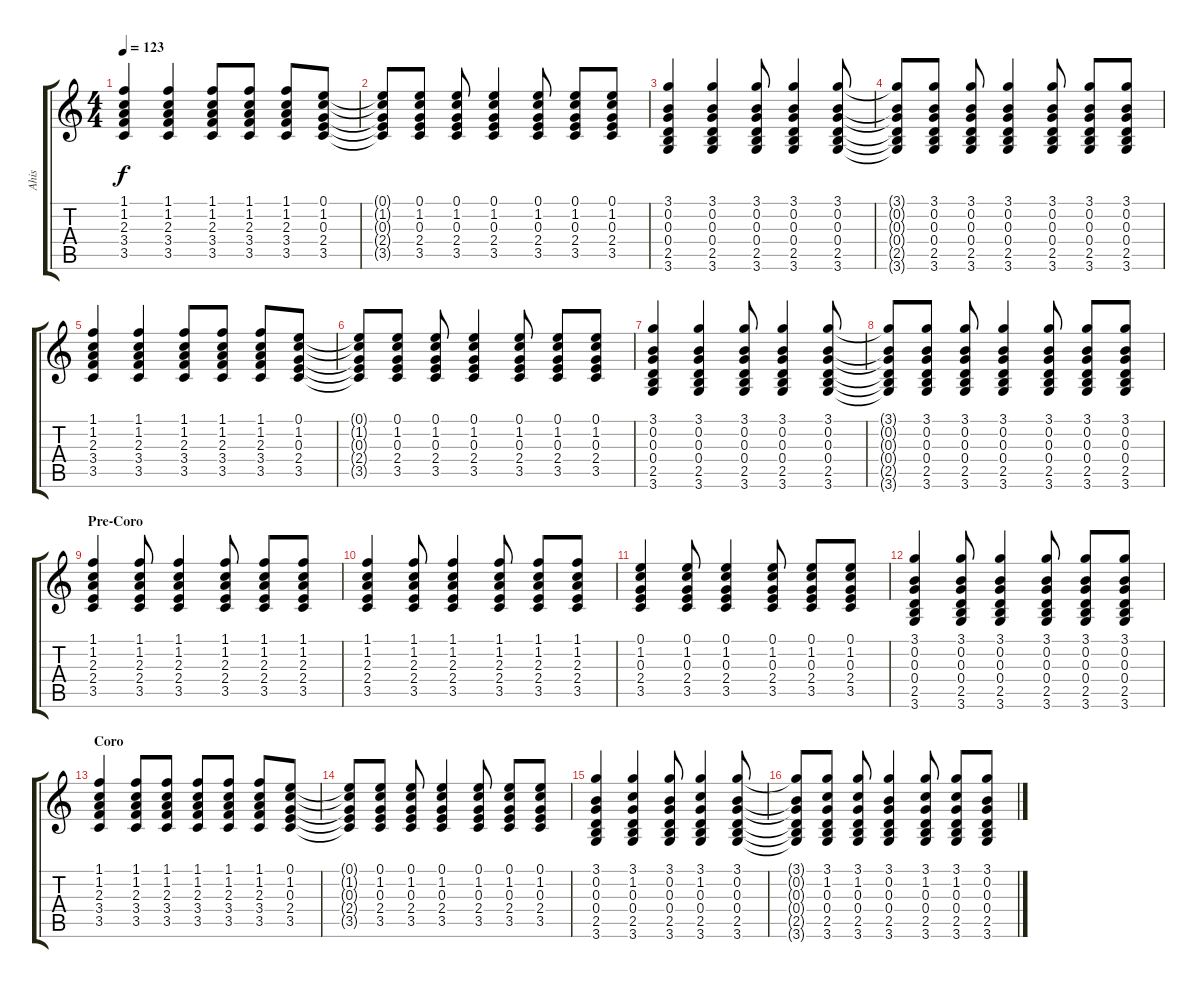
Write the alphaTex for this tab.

\track ("Ahis" "Ahis") {instrument acousticguitarsteel}
\staff {score tabs}
\tuning (E4 B3 G3 D3 A2 E2) {hide}
\ts (4 4)
\tempo 123
\clef g2
\ks c
(1.1 1.2 2.3 3.4 3.5).4{dy f} (1.1 1.2 2.3 3.4 3.5).4 (1.1 1.2 2.3 3.4 3.5).8 (1.1 1.2 2.3 3.4 3.5).8 (1.1 1.2 2.3 3.4 3.5).8 (0.1 1.2 0.3 2.4 3.5).8 |
(0.1{t} 1.2{t} 0.3{t} 2.4{t} 3.5{t}).8 (0.1 1.2 0.3 2.4 3.5).8 (0.1 1.2 0.3 2.4 3.5).8 (0.1 1.2 0.3 2.4 3.5).4 (0.1 1.2 0.3 2.4 3.5).8 (0.1 1.2 0.3 2.4 3.5).8 (0.1 1.2 0.3 2.4 3.5).8 |
(3.1 0.2 0.3 0.4 2.5 3.6).4 (3.1 0.2 0.3 0.4 2.5 3.6).4 (3.1 0.2 0.3 0.4 2.5 3.6).8 (3.1 0.2 0.3 0.4 2.5 3.6).4 (3.1 0.2 0.3 0.4 2.5 3.6).8 |
(3.1{t} 0.2{t} 0.3{t} 0.4{t} 2.5{t} 3.6{t}).8 (3.1 0.2 0.3 0.4 2.5 3.6).8 (3.1 0.2 0.3 0.4 2.5 3.6).8 (3.1 0.2 0.3 0.4 2.5 3.6).4 (3.1 0.2 0.3 0.4 2.5 3.6).8 (3.1 0.2 0.3 0.4 2.5 3.6).8 (3.1 0.2 0.3 0.4 2.5 3.6).8 |
(1.1 1.2 2.3 3.4 3.5).4 (1.1 1.2 2.3 3.4 3.5).4 (1.1 1.2 2.3 3.4 3.5).8 (1.1 1.2 2.3 3.4 3.5).8 (1.1 1.2 2.3 3.4 3.5).8 (0.1 1.2 0.3 2.4 3.5).8 |
(0.1{t} 1.2{t} 0.3{t} 2.4{t} 3.5{t}).8 (0.1 1.2 0.3 2.4 3.5).8 (0.1 1.2 0.3 2.4 3.5).8 (0.1 1.2 0.3 2.4 3.5).4 (0.1 1.2 0.3 2.4 3.5).8 (0.1 1.2 0.3 2.4 3.5).8 (0.1 1.2 0.3 2.4 3.5).8 |
(3.1 0.2 0.3 0.4 2.5 3.6).4 (3.1 0.2 0.3 0.4 2.5 3.6).4 (3.1 0.2 0.3 0.4 2.5 3.6).8 (3.1 0.2 0.3 0.4 2.5 3.6).4 (3.1 0.2 0.3 0.4 2.5 3.6).8 |
(3.1{t} 0.2{t} 0.3{t} 0.4{t} 2.5{t} 3.6{t}).8 (3.1 0.2 0.3 0.4 2.5 3.6).8 (3.1 0.2 0.3 0.4 2.5 3.6).8 (3.1 0.2 0.3 0.4 2.5 3.6).4 (3.1 0.2 0.3 0.4 2.5 3.6).8 (3.1 0.2 0.3 0.4 2.5 3.6).8 (3.1 0.2 0.3 0.4 2.5 3.6).8 |
\section ("" "Pre-Coro")
(1.1 1.2 2.3 2.4 3.5).4{volume 10} (1.1 1.2 2.3 2.4 3.5).8 (1.1 1.2 2.3 2.4 3.5).4 (1.1 1.2 2.3 2.4 3.5).8 (1.1 1.2 2.3 2.4 3.5).8 (1.1 1.2 2.3 2.4 3.5).8 |
(1.1 1.2 2.3 2.4 3.5).4 (1.1 1.2 2.3 2.4 3.5).8 (1.1 1.2 2.3 2.4 3.5).4 (1.1 1.2 2.3 2.4 3.5).8 (1.1 1.2 2.3 2.4 3.5).8 (1.1 1.2 2.3 2.4 3.5).8 |
(0.1 1.2 0.3 2.4 3.5).4 (0.1 1.2 0.3 2.4 3.5).8 (0.1 1.2 0.3 2.4 3.5).4 (0.1 1.2 0.3 2.4 3.5).8 (0.1 1.2 0.3 2.4 3.5).8 (0.1 1.2 0.3 2.4 3.5).8 |
(3.1 0.2 0.3 0.4 2.5 3.6).4 (3.1 0.2 0.3 0.4 2.5 3.6).8 (3.1 0.2 0.3 0.4 2.5 3.6).4 (3.1 0.2 0.3 0.4 2.5 3.6).8 (3.1 0.2 0.3 0.4 2.5 3.6).8 (3.1 0.2 0.3 0.4 2.5 3.6).8 |
\section ("" "Coro")
(1.1 1.2 2.3 3.4 3.5).4 (1.1 1.2 2.3 3.4 3.5).8 (1.1 1.2 2.3 3.4 3.5).8 (1.1 1.2 2.3 3.4 3.5).8 (1.1 1.2 2.3 3.4 3.5).8 (1.1 1.2 2.3 3.4 3.5).8 (0.1 1.2 0.3 2.4 3.5).8 |
(0.1{t} 1.2{t} 0.3{t} 2.4{t} 3.5{t}).8 (0.1 1.2 0.3 2.4 3.5).8 (0.1 1.2 0.3 2.4 3.5).8 (0.1 1.2 0.3 2.4 3.5).4 (0.1 1.2 0.3 2.4 3.5).8 (0.1 1.2 0.3 2.4 3.5).8 (0.1 1.2 0.3 2.4 3.5).8 |
(3.1 0.2 0.3 0.4 2.5 3.6).4 (3.1 1.2 0.3 0.4 2.5 3.6).4 (3.1 0.2 0.3 0.4 2.5 3.6).8 (3.1 1.2 0.3 0.4 2.5 3.6).4 (3.1 0.2 0.3 0.4 2.5 3.6).8 |
(3.1{t} 0.2{t} 0.3{t} 0.4{t} 2.5{t} 3.6{t}).8 (3.1 1.2 0.3 0.4 2.5 3.6).8 (3.1 1.2 0.3 0.4 2.5 3.6).8 (3.1 0.2 0.3 0.4 2.5 3.6).4 (3.1 1.2 0.3 0.4 2.5 3.6).8 (3.1 1.2 0.3 0.4 2.5 3.6).8 (3.1 0.2 0.3 0.4 2.5 3.6).8
